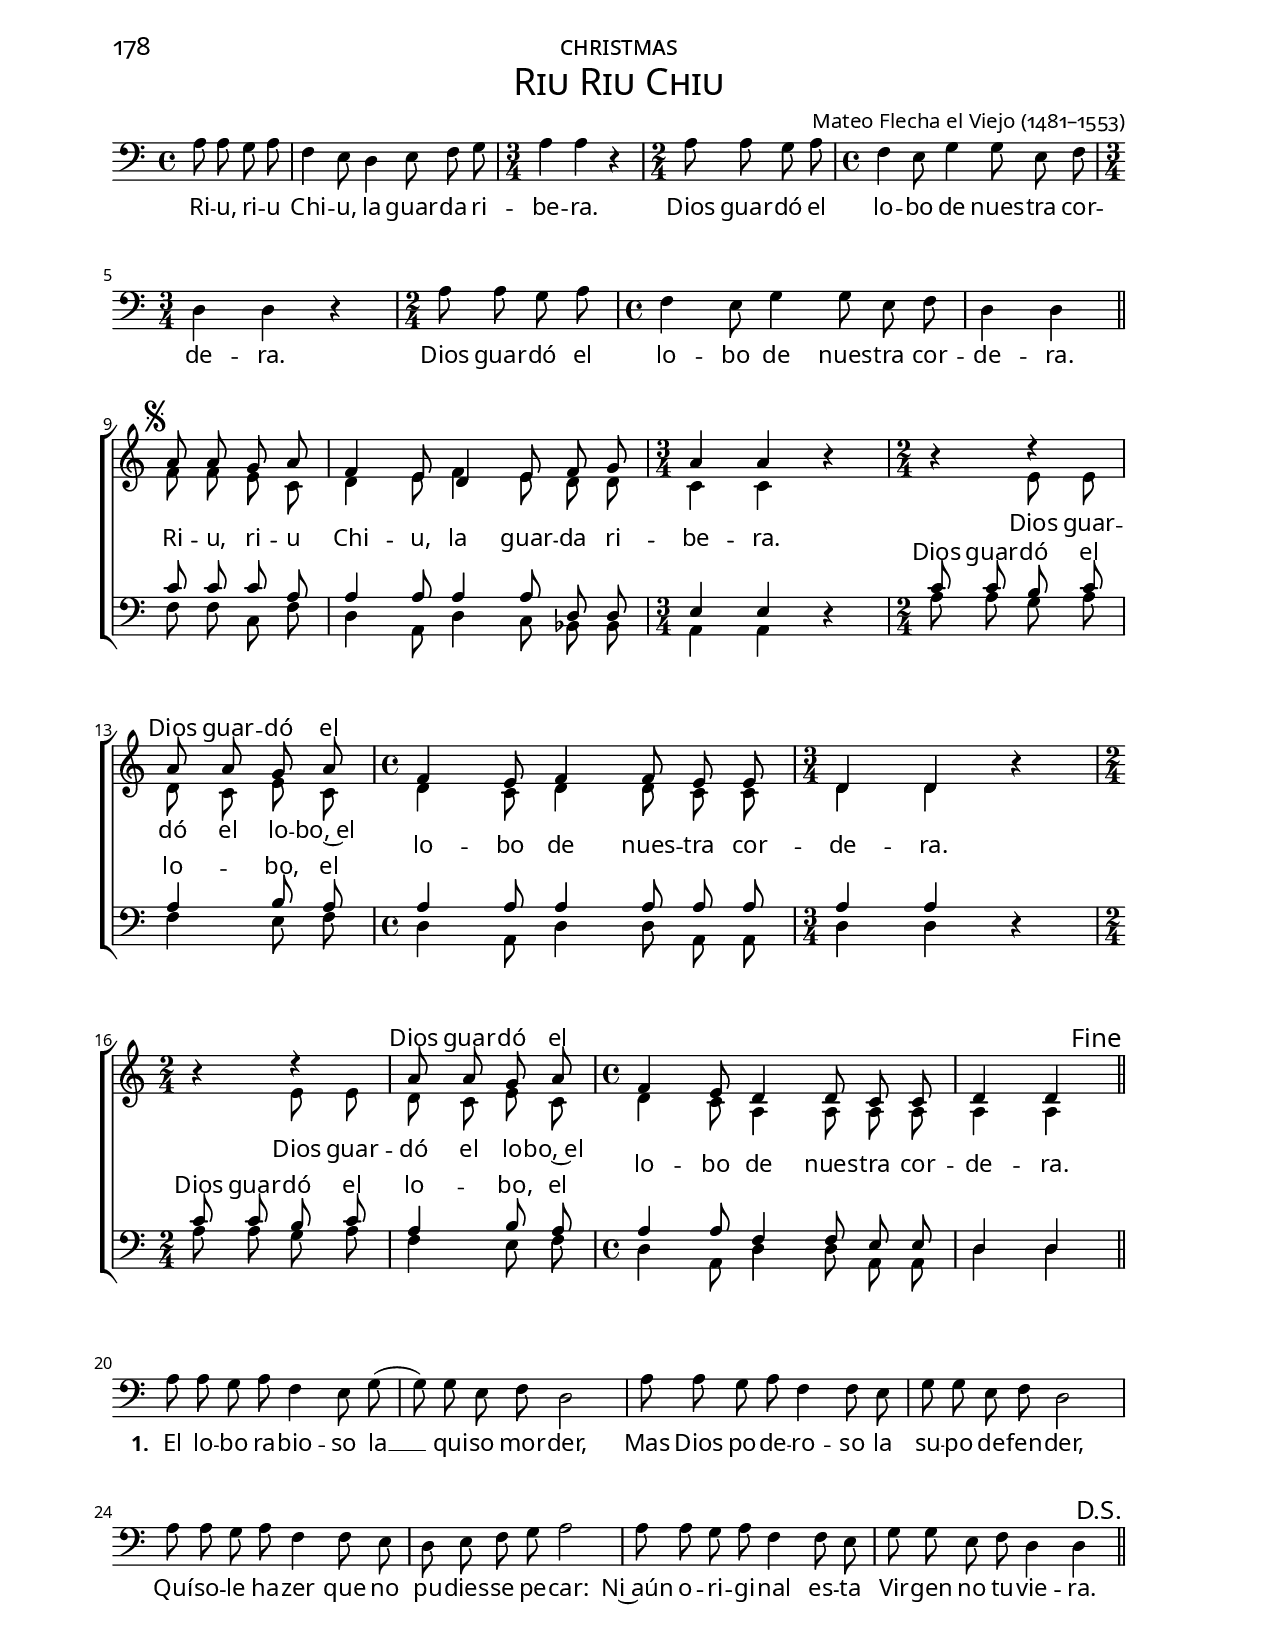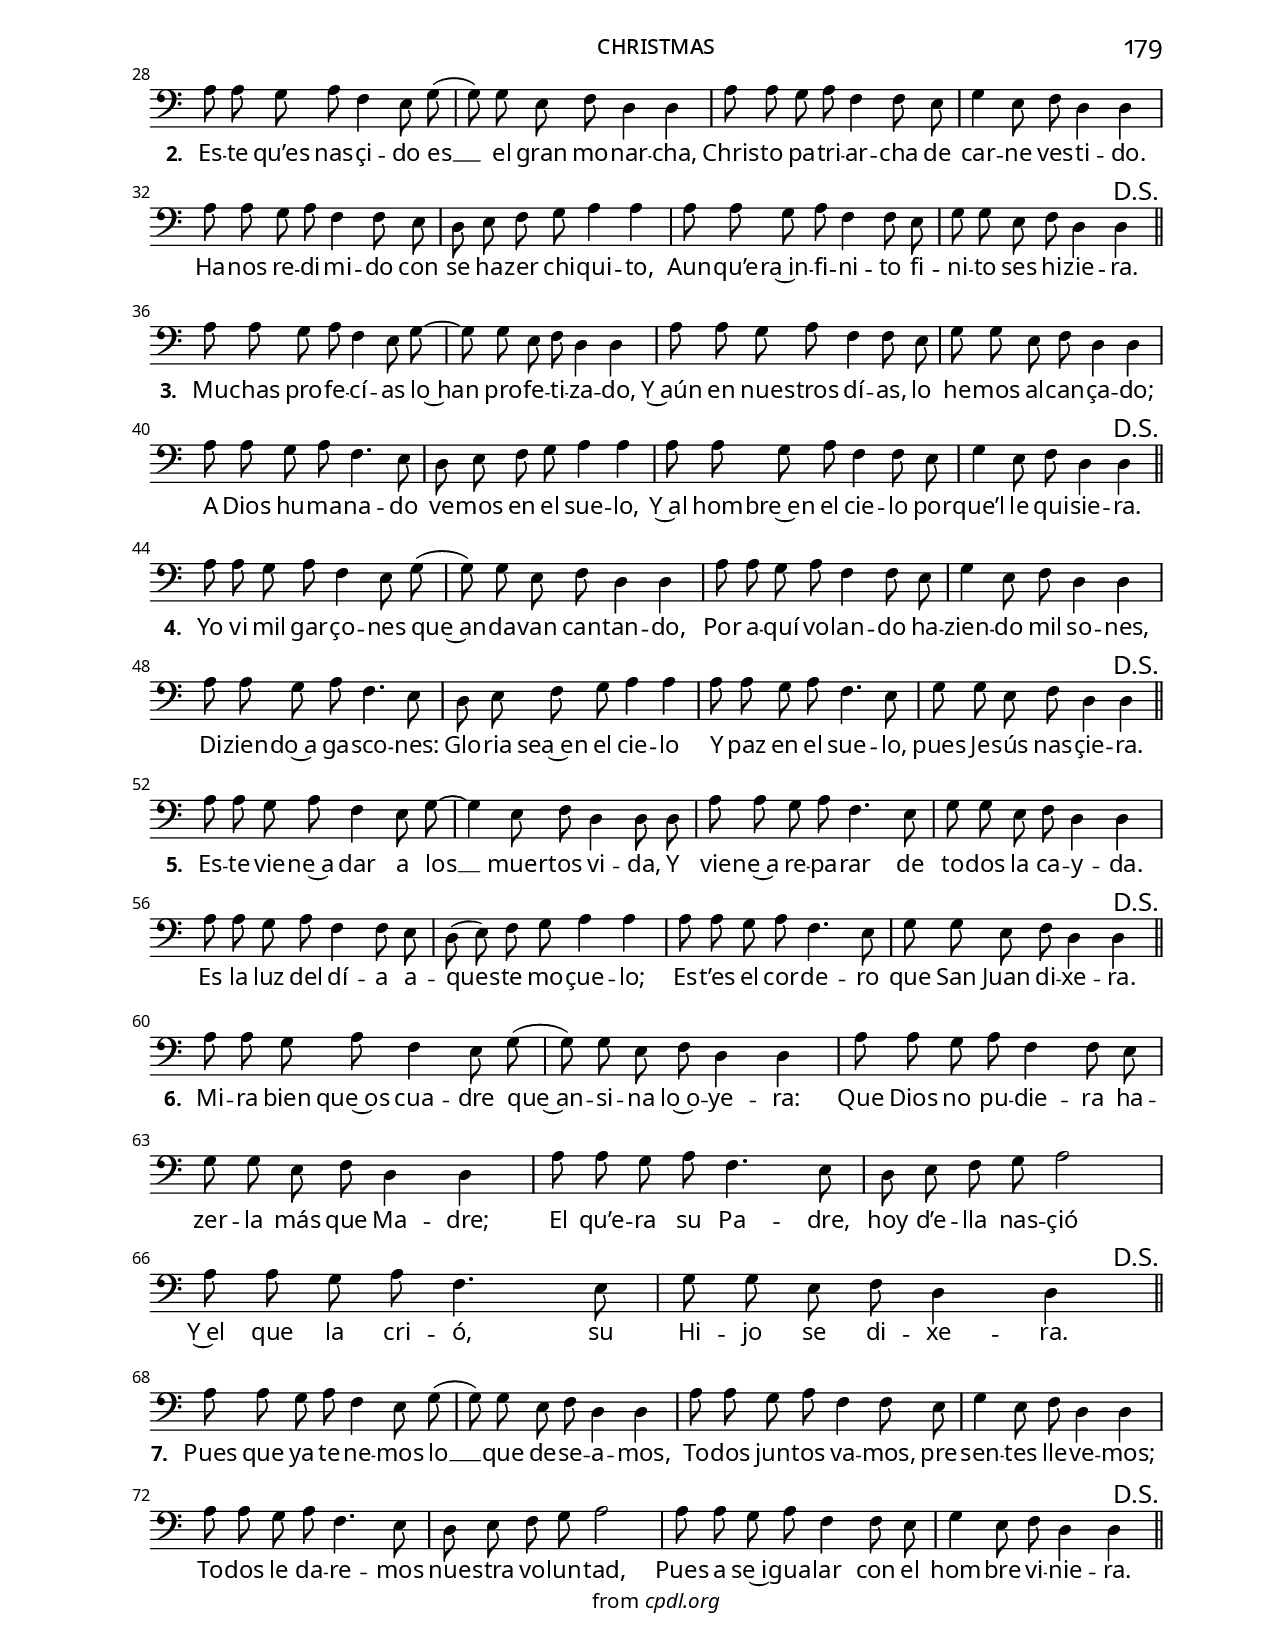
\version "2.14.2"
\include "util.ly"
\header {
  title = \markup{\override #'(font-name . "Garamond Premr Pro Smbd Subh"){ \abs-fontsize #18 \smallCapsOldStyle"Riu Riu Chiu"}}
  composer = \markup\oldStyleNum"Mateo Flecha el Viejo (1481–1553)"
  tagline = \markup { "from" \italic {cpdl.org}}
}
\paper {
  %print-all-headers = ##t
  paper-height = 11\in
  paper-width = 8.5\in
  indent = 0\in
  %system-system-spacing = #'((basic-distance . 10) (padding . 0))
  %system-system-spacing =
  %  #'((basic-distance . 0)
  %     (minimum-distance . 0)
  %     (padding . -0.35)
  %     (stretchability . 100))
  ragged-last-bottom = ##f
  ragged-bottom = ##f
  two-sided = ##t
  inner-margin = 1\in
  outer-margin = 0.75\in
  top-margin = 0.26\in
  bottom-margin = 0.25\in
  first-page-number = #178
  print-first-page-number = ##t
  headerLine = \markup{ \smallCapsOldStyle"christmas"}
  oddHeaderMarkup = \markup\fill-line{
     \abs-fontsize #12.5
     \combine 
        \fill-line{"" \on-the-fly #print-page-number-check-first
        \oldStylePageNum""
        }
        \fill-line{\headerLine}
  }
  evenHeaderMarkup = \markup {
     \abs-fontsize #12.5
     \combine
        \on-the-fly #print-page-number-check-first
        \oldStylePageNum""
        \fill-line{\headerLine}
  }
}
#(set-global-staff-size 18) \paper{ #(define fonts (make-pango-font-tree "Garamond Premr Pro" "Garamond Premr Pro" "Garamond Premr Pro" (/ 18 20))) }
global = {
  \key c \major
  \time 4/4
  \autoBeamOff
  \override DynamicLineSpanner #'staff-padding = #0.0
  \override DynamicLineSpanner #'Y-extent = #'(-1 . 1)
}

sopMusic = \relative c' {
  s4*26 |
  
  %\once \override Score.RehearsalMark #'self-alignment-X = #LEFT
  \mark \markup { \abs-fontsize #11 \musicglyph #"scripts.segno" }
  a'8 a g a |
  f4 e8 d4 e8 f g |
  a4 a b\rest |
  b\rest d\rest |
  a8 a g a |
  
  f4 e8 f4 f8 e e |
  d4 d b'\rest |
  b\rest d\rest |
  a8 a g a |
  f4 e8 d4 d8 c c |
  d4 d \bar "||"
    \once \override Score.RehearsalMark #'break-visibility = #end-of-line-visible
    \once \override Score.RehearsalMark #'self-alignment-X = #RIGHT
    \mark "Fine"
}
sopWords = \lyricmode {
  \repeat unfold 12 {\skip1}
  Dios guar -- dó el
  \repeat unfold 8 {\skip1}
  Dios guar -- dó el
}

altoMusic = \relative c' {
  s4*26 |
  
  f8 f e c |
  d4 e8 f4 e8 d d |
  c4 c s |
  s e8 e |
  d c e c |
  
  d4 c8 d4 d8 c c |
  d4 d s |
  s e8 e |
  d c e c |
  d4 c8 a4 a8 a a |
  a4 a \bar "|."
}

dropLyrics = {
  \override LyricText #'extra-offset = #'(0 . -2.0)
  \override LyricHyphen #'extra-offset = #'(0 . -2.0)
  \override LyricExtender #'extra-offset = #'(0 . -2.0)
  \override StanzaNumber #'extra-offset = #'(0 . -2.0)
}
altoWords = \lyricmode {
  \dropLyrics
  Ri -- u, ri -- u Chi -- u, la guar -- da ri -- be -- ra.
  \dropLyricsIV
  Dios guar -- dó el lo -- bo,~el
  \dropLyrics
  lo -- bo de nues -- tra cor -- de -- ra.
  
  \dropLyricsIV
  Dios guar -- dó el lo -- bo,~el
  \dropLyrics
  lo -- bo de nues -- tra cor -- de -- ra.
  
}
altoWordsII = \lyricmode {
%\markup\italic
  \set stanza = #"2. "
  \set ignoreMelismata = ##t
}
altoWordsIII = \lyricmode {
  \set stanza = #"3. "
  \set ignoreMelismata = ##t
}
altoWordsIV = \lyricmode {
  \set stanza = #"4. "
  \set ignoreMelismata = ##t
}
altoWordsV = \lyricmode {
  \set stanza = #"5. "
  \set ignoreMelismata = ##t
}
altoWordsVI = \lyricmode {
  \set stanza = #"6. "
  \set ignoreMelismata = ##t
}
tenorMusic = \relative c' {
  s4*26 |
  
  c8 c c a |
  a4 a8 a4 a8 d, d |
  e4 e s |
  c'8 c b c |
  a4 b8 a |
  
  a4 a8 a4 a8 a a |
  a4 a s |
  c8 c b c |
  a4 b8 a |
  a4 a8 f4 f8 e e |
  d4 d \bar "|."
}
tenorWords = \lyricmode {
  \repeat unfold 12 {\skip1}
  Dios guar -- dó el lo -- bo, el
  \repeat unfold 8 {\skip1}
  Dios guar -- dó el lo -- bo, el
}

bassMusic = \relative c' {
  \oneVoice
  \partial 2 a8 a g a |
  f4 e8 d4 e8 f g |
  \time 3/4 a4 a r |
  \time 2/4 a8 a g a |
  
  \time 4/4 f4 e8 g4 g8 e f |
  \time 3/4 d4 d r |
  \time 2/4 a'8 a g a |
  \time 4/4 f4 e8 g4 g8 e f |
  \partial 2 d4 d \bar "||" \break
  
  \voiceTwo
  \partial 2 f8 f c f |
  d4 a8 d4 c8 bes bes |
  \time 3/4 a4 a d\rest |
  \time 2/4 a'8 a g a |
  f4 e8 f |
  
  \time 4/4 d4 a8 d4 d8 a a |
  \time 3/4 d4 d d\rest |
  \time 2/4 a'8 a g a |
  f4 e8 f |
  \time 4/4 d4 a8 d4 d8 a a |
  \partial 2 d4 d \bar "||" \break
  
  \oneVoice
  \slurSolid
  {
    %Verse 1
    a'8 a g a f4 e8 g( |
    g) g e f d2 |
    a'8 a g a f4 f8 e |
    
    g g e f d2 |
    a'8 a g a f4 f8 e |
    d e f g a2 |
    
    a8 a g a f4 f8 e |
    g g e f d4 d \bar "||" \break
    \once \override Score.RehearsalMark #'break-visibility = #end-of-line-visible
    \once \override Score.RehearsalMark #'self-alignment-X = #RIGHT
    \mark "D.S."
  }
  
  
  {
    %Verse 2
    a'8 a g a f4 e8 g( |
    g) g e f d4 d |
    a'8 a g a f4 f8 e |
    
    g4 e8 f d4 d |
    a'8 a g a f4 f8 e |
    d e f g a4 a4 |
    
    a8 a g a f4 f8 e |
    g g e f d4 d \bar "||" \break
    \once \override Score.RehearsalMark #'break-visibility = #end-of-line-visible
    \once \override Score.RehearsalMark #'self-alignment-X = #RIGHT
    \mark "D.S."
  }
  {
    %Verse 3
    a'8 a g a f4 e8 g~ |
    g g e f d4 d |
    a'8 a g a f4 f8 e |
    
    g g e f d4 d |
    a'8 a g a f4. e8 |
    d e f g a4 a4 |
    
    a8 a g a f4 f8 e |
    g4 e8 f d4 d \bar "||" \break
    \once \override Score.RehearsalMark #'break-visibility = #end-of-line-visible
    \once \override Score.RehearsalMark #'self-alignment-X = #RIGHT
    \mark "D.S."
  }
  
  {
    %Verse 4
    a'8 a g a f4 e8 g( |
    g) g e f d4 d |
    a'8 a g a f4 f8 e |
    
    g4 e8 f d4 d |
    a'8 a g a f4. e8 |
    d e f g a4 a4 |
    
    a8 a g a f4. e8 |
    g g e f d4 d \bar "||" \break
    \once \override Score.RehearsalMark #'break-visibility = #end-of-line-visible
    \once \override Score.RehearsalMark #'self-alignment-X = #RIGHT
    \mark "D.S."
  }
  {
    %Verse 5
    a'8 a g a f4 e8 g~ |
    g4 e8 f d4 d8 d |
    a'8 a g a f4. e8 |
    
    g g e f d4 d |
    a'8 a g a f4 f8 e |
    d( e) f g a4 a4 |
    
    a8 a g a f4. e8 |
    g8 g e f d4 d \bar "||" \break
    \once \override Score.RehearsalMark #'break-visibility = #end-of-line-visible
    \once \override Score.RehearsalMark #'self-alignment-X = #RIGHT
    \mark "D.S."
  }
  {
    %Verse 6
    a'8 a g a f4 e8 g( |
    g) g e f d4 d |
    a'8 a g a f4 f8 e |
    
    g g e f d4 d |
    a'8 a g a f4. e8 |
    d e f g a2 |
    
    a8 a g a f4. e8 |
    g8 g e f d4 d \bar "||" \break
    \once \override Score.RehearsalMark #'break-visibility = #end-of-line-visible
    \once \override Score.RehearsalMark #'self-alignment-X = #RIGHT
    \mark "D.S."
  }
  {
    %Verse 7
    a'8 a g a f4 e8 g( |
    g) g e f d4 d |
    a'8 a g a f4 f8 e |
    
    g4 e8 f d4 d |
    a'8 a g a f4. e8 |
    d e f g a2 |
    
    a8 a g a f4 f8 e |
    g4 e8 f d4 d \bar "||" \break
    \once \override Score.RehearsalMark #'break-visibility = #end-of-line-visible
    \once \override Score.RehearsalMark #'self-alignment-X = #RIGHT
    \mark "D.S."
  }
}
bassWords = \lyricmode {
  \dropLyricsIV
  Ri -- u, ri -- u Chi -- u, la guar -- da ri -- be -- ra.
  Dios guar -- dó el lo -- bo de nues -- tra cor -- de -- ra.
  Dios guar -- dó el lo -- bo de nues -- tra cor -- de -- ra.
  
  \repeat unfold 42 {\skip1}
  \set stanza = #"1. "
  El lo -- bo ra -- bio -- so la __ qui -- so mor -- der,
  Mas Dios po -- de -- ro -- so la su -- po de -- fen -- der,
  Quí -- so -- le ha -- zer que no pu -- dies -- se pe -- car:
  Ni~aún o -- ri -- gi -- nal es -- ta Vir -- gen no tu -- vie -- ra.
  
  \set stanza = #"2. "
  Es -- te qu’es nas -- çi -- do es __ el gran mo -- nar -- cha,
  Chris -- to pa -- tri -- ar -- cha de car -- ne ves -- ti -- do.
  Ha -- nos re -- di -- mi -- do con se ha -- zer chi -- qui -- to,
  Aun -- qu’e -- ra~in -- fi -- ni -- to fi -- ni -- to ses hi -- zie -- ra.
  
  \set stanza = #"3. "
  Mu -- chas pro -- fe -- cí -- as lo~han pro -- fe -- ti -- za -- do,
  Y~aún en nue -- stros dí -- as, lo he -- mos al -- can -- ça -- do;
  A Dios hu -- ma -- na -- do ve -- mos en el sue -- lo,
  Y~al hom -- bre~en el cie -- lo por -- que’l le qui -- sie -- ra.
  
  
  \set stanza = #"4. "
  Yo vi mil gar -- ço -- nes que~an -- da -- van can -- tan -- do,
  Por a -- quí vo -- lan -- do ha -- zien -- do mil so -- nes,
  Di -- zien -- do~a ga -- sco -- nes: Glo -- ria sea~en el cie -- lo
  Y paz en el sue -- lo, pues Je -- sús nas -- çie -- ra.
  
  \set stanza = #"5. "
  Es -- te vie -- ne~a dar a los __ muer -- tos vi -- da,
  Y vie -- ne~a re -- pa -- rar de to -- dos la ca -- y -- da.
  Es la luz del dí -- a a -- ques -- te mo -- çue -- lo;
  Es -- t’es el cor -- de -- ro que San Juan di -- xe -- ra.
  
  
  \set stanza = #"6. "
  Mi -- ra bien que~os cua -- dre que~an -- si -- na lo~o -- ye -- ra:
  Que Dios no pu -- die -- ra ha -- zer -- la más que Ma -- dre;
  El qu’e -- ra su Pa -- dre, hoy d’e -- lla nas -- çió
  Y~el que la cri -- ó, su Hi -- jo se di -- xe -- ra.
  
  \set stanza = #"7. "
  Pues que ya te -- ne -- mos lo __ que de -- se -- a -- mos,
  To -- dos jun -- tos va -- mos, pre -- sen -- tes lle -- ve -- mos;
  To -- dos le da -- re -- mos nue -- stra vo -- lun -- tad,
  Pues a se~i -- gua -- lar con el hom -- bre vi -- nie -- ra.
}

bassWordsII = \lyricmode {
  \repeat unfold 78{\skip1}
  
  
}

bassWordsIII = \lyricmode {
  \repeat unfold 166 \skip1
  \set ignoreMelismata = ##t
  
}

bassWordsIV = \lyricmode {
}
pianoRH = \relative c' {
  
}
pianoLH = \relative c' {
  
}

\score {
  <<
   \new ChoirStaff <<
    \new Staff = women <<
      \new Voice = "sopranos" { \voiceOne << \global \sopMusic >> }
      \new Voice = "altos" { \voiceTwo << \global \altoMusic >> }
    >>
    \new Lyrics \with { alignAboveContext = #"women" \override VerticalAxisGroup #'nonstaff-relatedstaff-spacing = #'((basic-distance . 1))} \lyricsto "sopranos" \sopWords
    \new Lyrics = "altosVI"  \with { alignBelowContext = #"women" } \lyricsto "altos" \altoWordsVI
    \new Lyrics = "altosV"  \with { alignBelowContext = #"women" } \lyricsto "altos" \altoWordsV
    \new Lyrics = "altosIV"  \with { alignBelowContext = #"women" } \lyricsto "altos" \altoWordsIV
    \new Lyrics = "altosIII"  \with { alignBelowContext = #"women" } \lyricsto "altos" \altoWordsIII
    \new Lyrics = "altosII"  \with { alignBelowContext = #"women" } \lyricsto "altos" \altoWordsII
    \new Lyrics = "altos"  \with { alignBelowContext = #"women" \override VerticalAxisGroup #'nonstaff-relatedstaff-spacing = #'((basic-distance . 1))} \lyricsto "altos" \altoWords
   \new Staff = men <<
      \clef bass
      \new Voice = "tenors" { \voiceOne << \global \tenorMusic >> }
      \new Voice = "basses" { \voiceTwo << \global \bassMusic >> }
    >>
    \new Lyrics \with { alignAboveContext = #"men" \override VerticalAxisGroup #'nonstaff-relatedstaff-spacing = #'((basic-distance . 1)) } \lyricsto "tenors" \tenorWords
    \new Lyrics \with { alignBelowContext = #"men" \override VerticalAxisGroup #'nonstaff-relatedstaff-spacing = #'((basic-distance . 1)) } \lyricsto "basses" \bassWordsIV
    \new Lyrics \with { alignBelowContext = #"men" \override VerticalAxisGroup #'nonstaff-relatedstaff-spacing = #'((basic-distance . 1)) } \lyricsto "basses" \bassWordsIII
    \new Lyrics \with { alignBelowContext = #"men" \override VerticalAxisGroup #'nonstaff-relatedstaff-spacing = #'((basic-distance . 1)) } \lyricsto "basses" \bassWordsII
    \new Lyrics \with { alignBelowContext = #"men" \override VerticalAxisGroup #'nonstaff-relatedstaff-spacing = #'((basic-distance . 1)) } \lyricsto "basses" \bassWords
  >>
%    \new PianoStaff << \new Staff { \new Voice { \pianoRH } } \new Staff { \clef "bass" \pianoLH } >>
  >>
  \layout {
  \context {
    \Lyrics
    \override LyricText #'font-size = #1.3
  }
    \context {
      \Score
      %\override SpacingSpanner #'base-shortest-duration = #(ly:make-moment 1 8)
      %\override SpacingSpanner #'common-shortest-duration = #(ly:make-moment 1 4)
    }
    \context {
      % Remove all empty staves
       \Staff \RemoveEmptyStaves \override VerticalAxisGroup #'remove-first = ##t
    }
    \context {
      \Lyrics
      \override LyricText #'X-offset = #center-on-word
    }
  }
}

